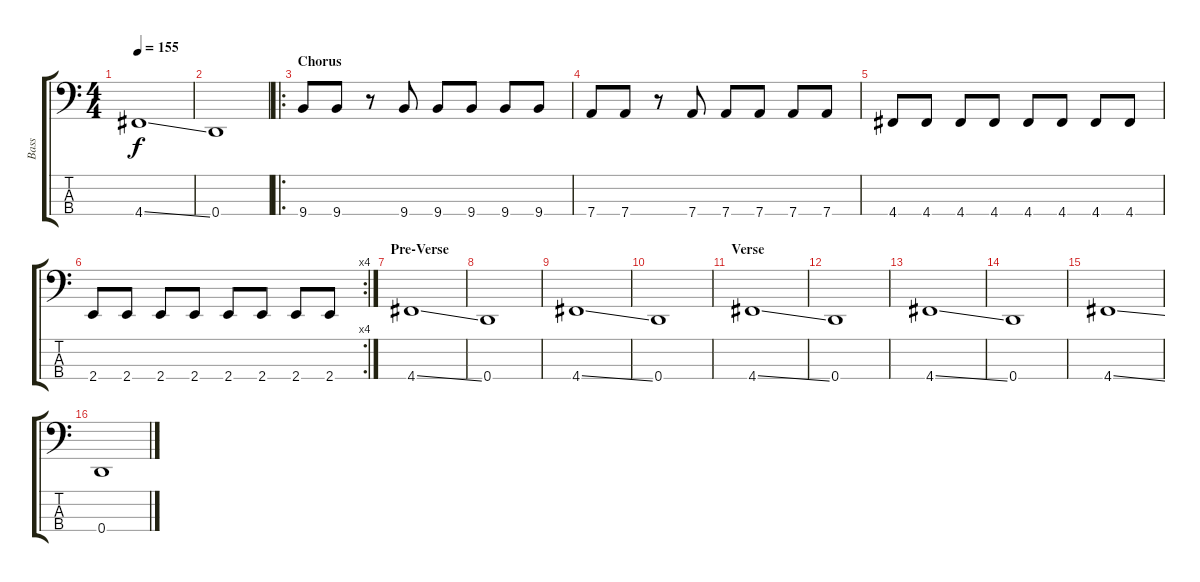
\track ("Bass" "Bass") {instrument electricbassfinger}
\staff {score tabs}
\tuning (G2 D2 A1 D1) {hide}
\ts (4 4)
\tempo 155
\clef f4
\ks c
4.4{ss}.1{dy f} |
0.4.1 |
\ro
\section ("" "Chorus")
9.4.8 9.4.8 r.8 9.4.8 9.4.8 9.4.8 9.4.8 9.4.8 |
7.4.8 7.4.8 r.8 7.4.8 7.4.8 7.4.8 7.4.8 7.4.8 |
4.4.8 4.4.8 4.4.8 4.4.8 4.4.8 4.4.8 4.4.8 4.4.8 |
\rc 4
2.4.8 2.4.8 2.4.8 2.4.8 2.4.8 2.4.8 2.4.8 2.4.8 |
\section ("" "Pre-Verse")
4.4{ss}.1 |
0.4.1 |
4.4{ss}.1 |
0.4.1 |
\section ("" "Verse")
4.4{ss}.1 |
0.4.1 |
4.4{ss}.1 |
0.4.1 |
4.4{ss}.1 |
0.4.1
